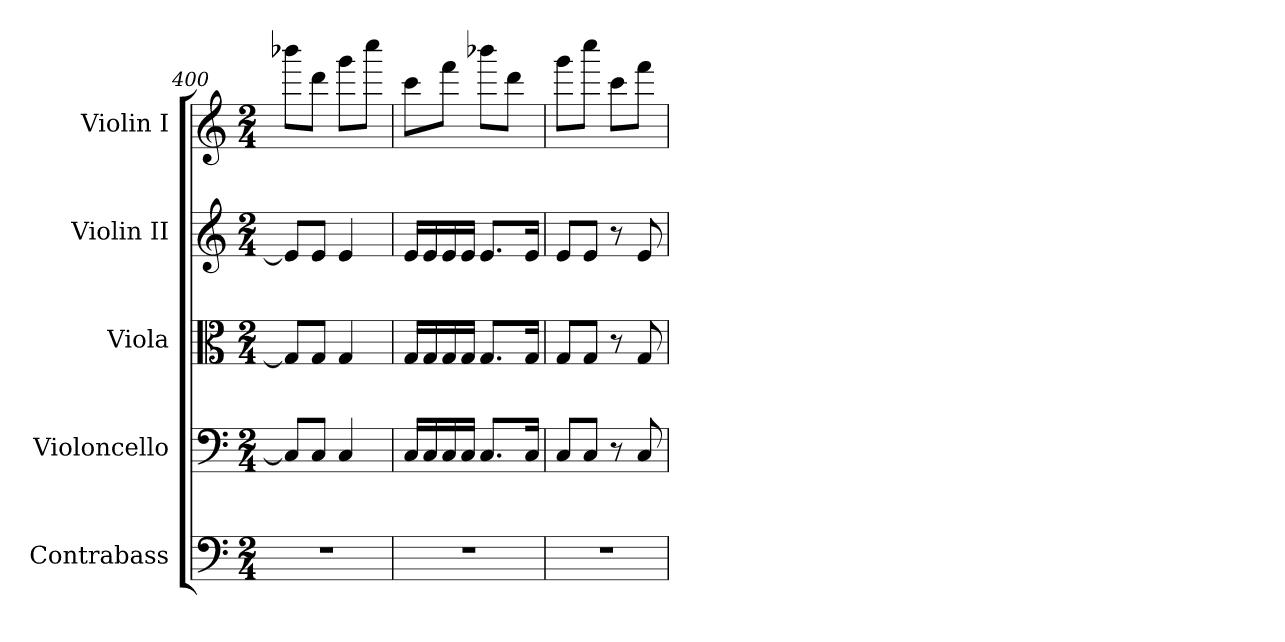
**kern	**kern	**kern	**kern	**kern
*part5	*part4	*part3	*part2	*part1
*staff5	*staff4	*staff3	*staff2	*staff1
*I"Contrabass	*I"Violoncello	*I"Viola	*I"Violin II	*I"Violin I
*I'Cb.	*I'Vc.	*I'Vla.	*I'Vln. II	*I'Vln. I
*clefF4	*clefF4	*clefC3	*clefG2	*clefG2
*ITrd7c12	*	*	*	*
*k[]	*k[]	*k[]	*k[]	*k[]
*M2/4	*M2/4	*M2/4	*M2/4	*M2/4
=400	=400	=400	=400	=400
2r	8C/L]	8G/L]	8e/L]	8bbb-X\L
.	8C/J	8G/J	8e/J	8ddd\J
.	4C/	4G/	4e/	8ggg\L
.	.	.	.	8cccc\J
=401	=401	=401	=401	=401
2r	16C/LL	16G/LL	16e/LL	8ccc\L
.	16C/	16G/	16e/	.
.	16C/	16G/	16e/	8fff\J
.	16C/JJ	16G/JJ	16e/JJ	.
.	8.C/L	8.G/L	8.e/L	8bbb-X\L
.	.	.	.	8ddd\J
.	16C/Jk	16G/Jk	16e/Jk	.
=402	=402	=402	=402	=402
2r	8C/L	8G/L	8e/L	8ggg\L
.	8C/J	8G/J	8e/J	8cccc\J
.	8r	8r	8r	8ccc\L
.	8C/	8G/	8e/	8fff\J
=	=	=	=	=
*-	*-	*-	*-	*-
